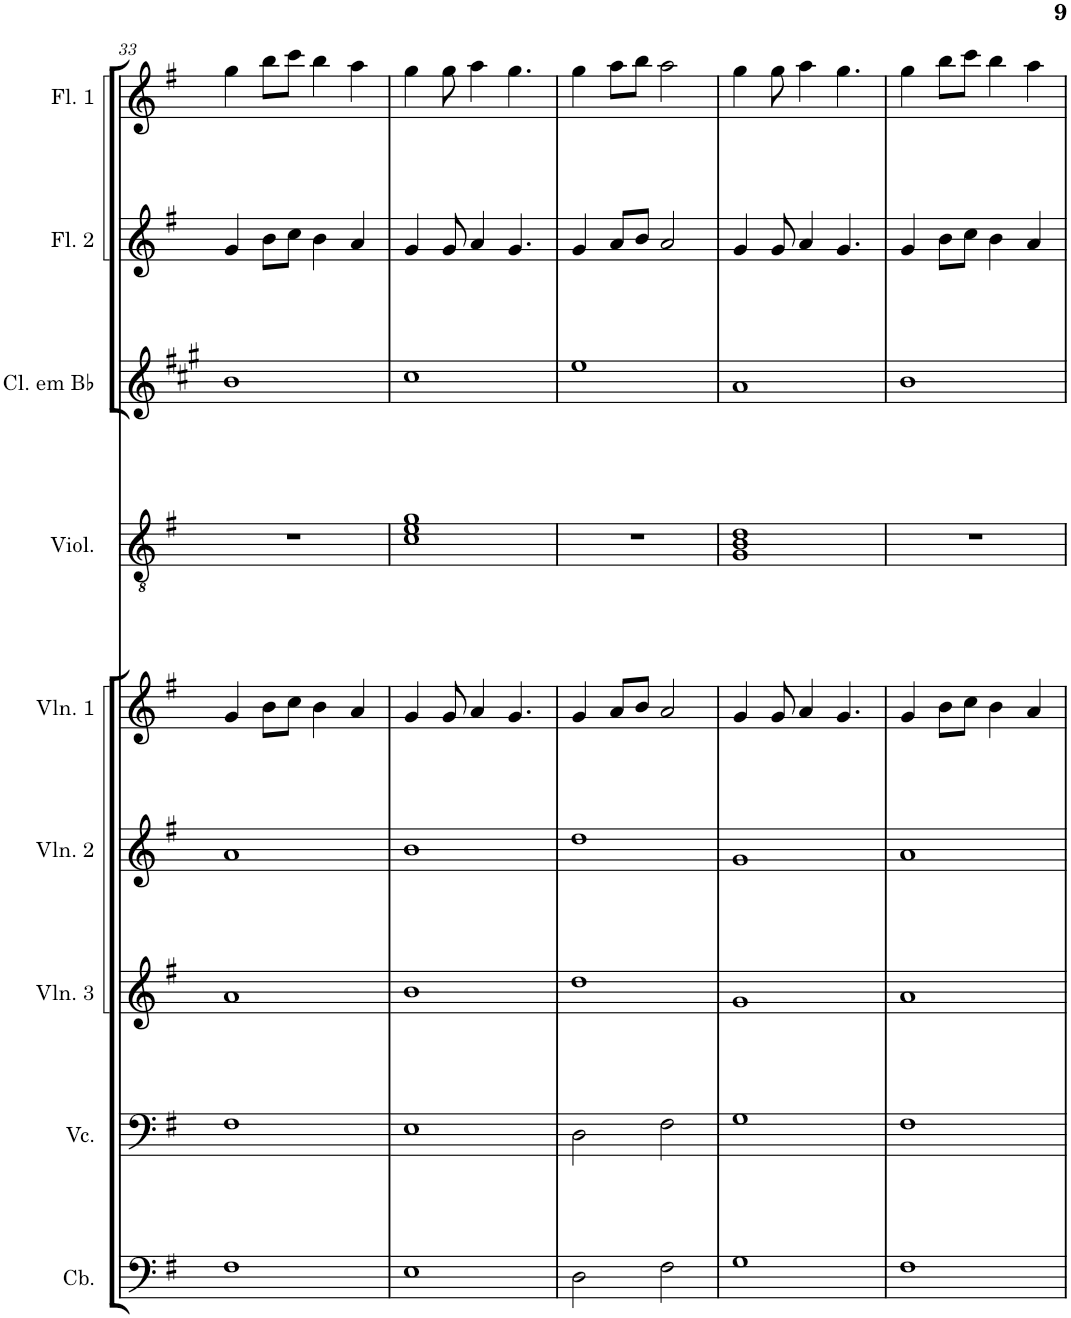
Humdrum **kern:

**kern	**kern	**kern	**kern	**kern	**kern	**kern	**kern	**kern
*part9	*part8	*part7	*part6	*part5	*part4	*part3	*part2	*part1
*staff9	*staff8	*staff7	*staff6	*staff5	*staff4	*staff3	*staff2	*staff1
*I"Contrabaixo	*I"Violoncelo	*I"Violino 3	*I"Violino 2	*I"Violino 1	*I"Violão acústico	*I"Clarinete em Bb	*I"Flauta 2	*I"Flauta 1
*I'Cb.	*I'Vc.	*I'Vln. 3	*I'Vln. 2	*I'Vln. 1	*I'Viol.	*I'Cl. em Bb	*I'Fl. 2	*I'Fl. 1
!!LO:PB:g=z
*clefF4	*clefF4	*clefG2	*clefG2	*clefG2	*clefGv2	*clefG2	*clefG2	*clefG2
*Trd7c12	*	*	*	*	*	*Trd1c2	*	*
*k[f#]	*k[f#]	*k[f#]	*k[f#]	*k[f#]	*k[f#]	*k[f#c#g#]	*k[f#]	*k[f#]
*M4/4	*M4/4	*M4/4	*M4/4	*M4/4	*M4/4	*M4/4	*M4/4	*M4/4
=33	=33	=33	=33	=33	=33	=33	=33	=33
1F#	1F#	1a	1a	4g/	1r	1b	4g/	4gg\
.	.	.	.	8b\L	.	.	8b\L	8bb\L
.	.	.	.	8cc\J	.	.	8cc\J	8ccc\J
.	.	.	.	4b\	.	.	4b\	4bb\
.	.	.	.	4a/	.	.	4a/	4aa\
=34	=34	=34	=34	=34	=34	=34	=34	=34
1E	1E	1b	1b	4g/	1c 1e 1g	1cc#	4g/	4gg\
.	.	.	.	8g/	.	.	8g/	8gg\
.	.	.	.	4a/	.	.	4a/	4aa\
.	.	.	.	4.g/	.	.	4.g/	4.gg\
=35	=35	=35	=35	=35	=35	=35	=35	=35
2D\	2D\	1dd	1dd	4g/	1r	1ee	4g/	4gg\
.	.	.	.	8a/L	.	.	8a/L	8aa\L
.	.	.	.	8b/J	.	.	8b/J	8bb\J
2F#\	2F#\	.	.	2a/	.	.	2a/	2aa\
=36	=36	=36	=36	=36	=36	=36	=36	=36
1G	1G	1g	1g	4g/	1G 1B 1d	1a	4g/	4gg\
.	.	.	.	8g/	.	.	8g/	8gg\
.	.	.	.	4a/	.	.	4a/	4aa\
.	.	.	.	4.g/	.	.	4.g/	4.gg\
=37	=37	=37	=37	=37	=37	=37	=37	=37
1F#	1F#	1a	1a	4g/	1r	1b	4g/	4gg\
.	.	.	.	8b\L	.	.	8b\L	8bb\L
.	.	.	.	8cc\J	.	.	8cc\J	8ccc\J
.	.	.	.	4b\	.	.	4b\	4bb\
.	.	.	.	4a/	.	.	4a/	4aa\
=	=	=	=	=	=	=	=	=
*-	*-	*-	*-	*-	*-	*-	*-	*-
